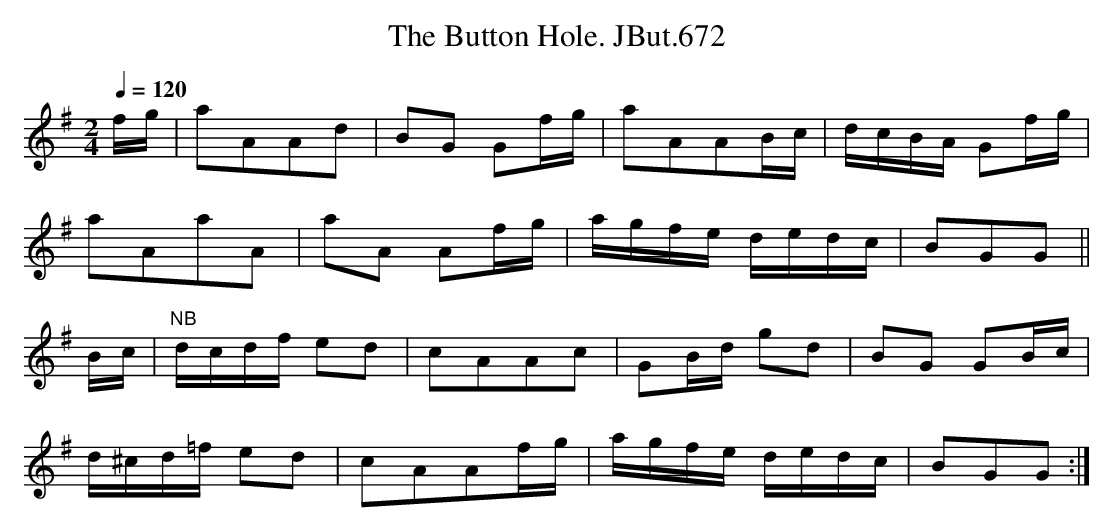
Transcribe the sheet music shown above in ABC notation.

X:1
T:Button Hole. JBut.672, The
M:2/4
L:1/8
Q:1/4=120
K:G
f/g/|aAAd|BG Gf/g/|aAAB/c/|d/c/B/A/ Gf/g/|
aAaA|aA Af/g/|a/g/f/e/ d/e/d/c/|BGG||
B/c/|"NB"d/c/d/f/ ed|cAAc|GB/d/ gd|BG GB/c/|
d/^c/d/=f/ ed|cAAf/g/|a/g/f/e/ d/e/d/c/|BGG:|
